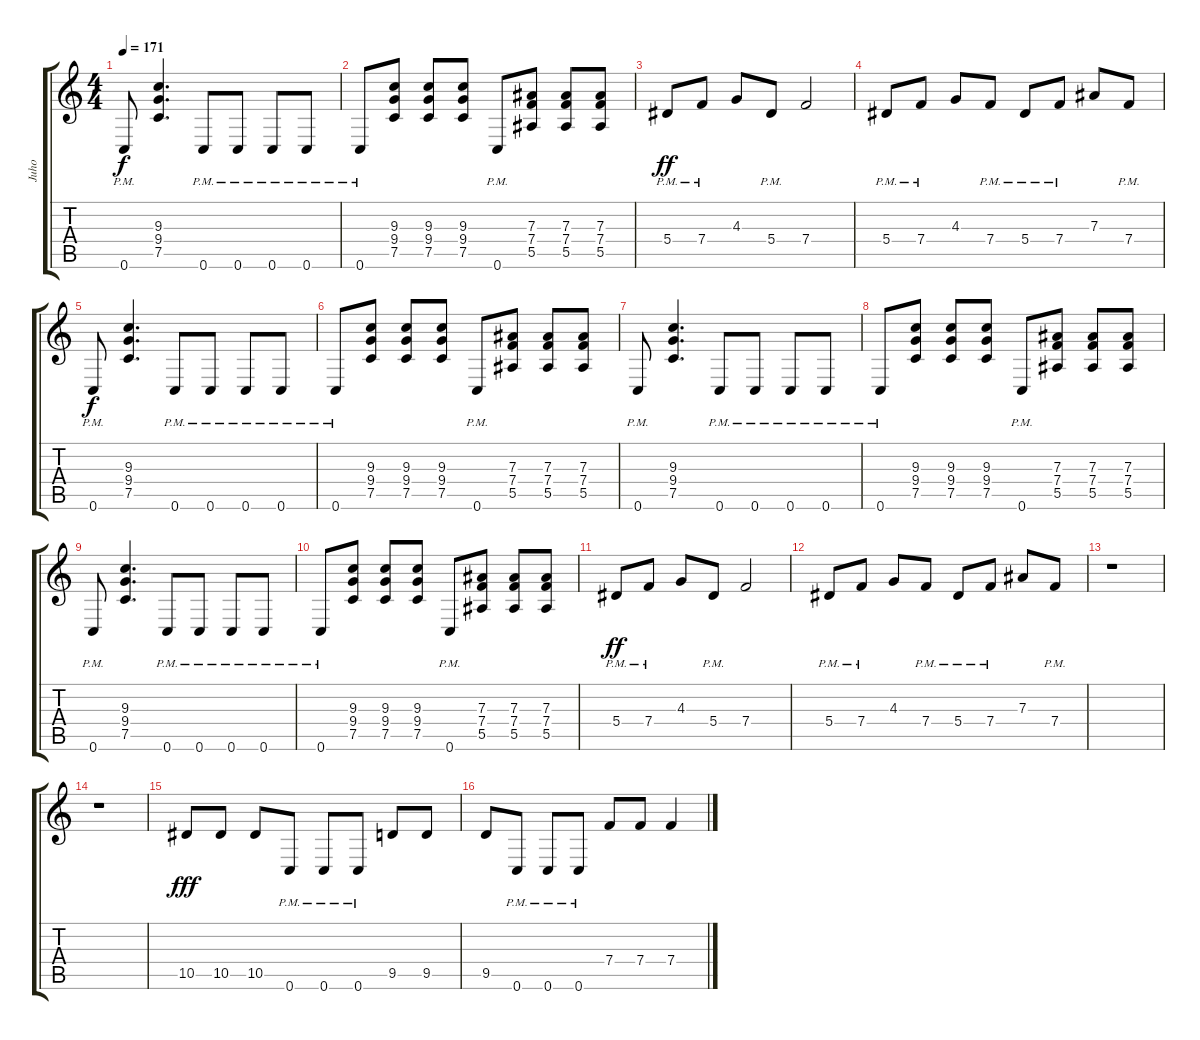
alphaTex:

\track ("Juho" "Juho") {instrument distortionguitar}
\staff {score tabs}
\tuning (C4 G3 Eb3 Bb2 F2 C2) {hide}
\ts (4 4)
\tempo 171
\clef g2
\ks c
0.6{pm}.8{dy f} (9.3 9.4 7.5).4{d} 0.6{pm}.8 0.6{pm}.8 0.6{pm}.8 0.6{pm}.8 |
0.6{pm}.8 (9.3 9.4 7.5).8 (9.3 9.4 7.5).8 (9.3 9.4 7.5).8 0.6{pm}.8 (7.3 7.4 5.5).8 (7.3 7.4 5.5).8 (7.3 7.4 5.5).8 |
5.4{pm}.8{dy ff} 7.4{pm}.8 4.3.8 5.4{pm}.8 7.4.2 |
5.4{pm}.8 7.4{pm}.8 4.3.8 7.4{pm}.8 5.4{pm}.8 7.4{pm}.8 7.3.8 7.4{pm}.8 |
0.6{pm}.8{dy f} (9.3 9.4 7.5).4{d} 0.6{pm}.8 0.6{pm}.8 0.6{pm}.8 0.6{pm}.8 |
0.6{pm}.8 (9.3 9.4 7.5).8 (9.3 9.4 7.5).8 (9.3 9.4 7.5).8 0.6{pm}.8 (7.3 7.4 5.5).8 (7.3 7.4 5.5).8 (7.3 7.4 5.5).8 |
0.6{pm}.8 (9.3 9.4 7.5).4{d} 0.6{pm}.8 0.6{pm}.8 0.6{pm}.8 0.6{pm}.8 |
0.6{pm}.8 (9.3 9.4 7.5).8 (9.3 9.4 7.5).8 (9.3 9.4 7.5).8 0.6{pm}.8 (7.3 7.4 5.5).8 (7.3 7.4 5.5).8 (7.3 7.4 5.5).8 |
0.6{pm}.8 (9.3 9.4 7.5).4{d} 0.6{pm}.8 0.6{pm}.8 0.6{pm}.8 0.6{pm}.8 |
0.6{pm}.8 (9.3 9.4 7.5).8 (9.3 9.4 7.5).8 (9.3 9.4 7.5).8 0.6{pm}.8 (7.3 7.4 5.5).8 (7.3 7.4 5.5).8 (7.3 7.4 5.5).8 |
5.4{pm}.8{dy ff} 7.4{pm}.8 4.3.8 5.4{pm}.8 7.4.2 |
5.4{pm}.8 7.4{pm}.8 4.3.8 7.4{pm}.8 5.4{pm}.8 7.4{pm}.8 7.3.8 7.4{pm}.8 |
r.1 |
r.1 |
10.5.8{dy fff} 10.5.8 10.5.8 0.6{pm}.8 0.6{pm}.8 0.6{pm}.8 9.5.8 9.5.8 |
9.5.8 0.6{pm}.8 0.6{pm}.8 0.6{pm}.8 7.4.8 7.4.8 7.4.4
